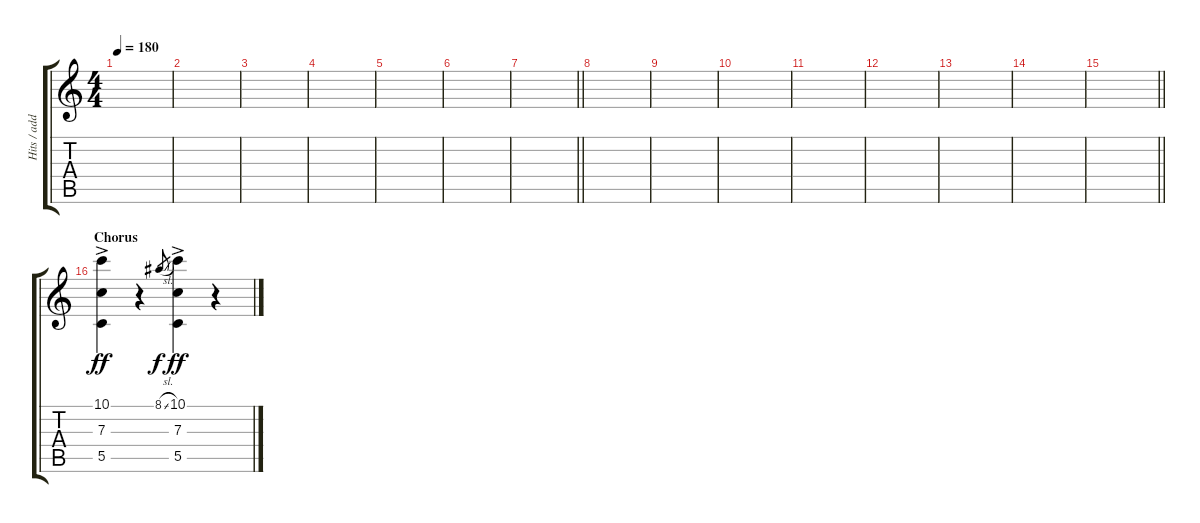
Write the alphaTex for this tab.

\track ("Hits / adds" "Hits / add") {instrument distortionguitar}
\staff {score tabs}
\tuning (D4 A3 F3 C3 G2 C2) {hide}
\ts (4 4)
\tempo 180
\clef g2
\ks c
|
|
|
|
|
|
\barLineRight lightlight
|
|
|
|
|
|
|
|
\barLineRight lightlight
|
\section ("" "Chorus")
(10.1{ac} 7.3{ac} 5.5{ac}).4{dy ff instrument orchestrahit} r.4 8.1{sl}.8{gr dy f} (10.1{ac} 7.3{ac} 5.5{ac}).4{dy ff} r.4
